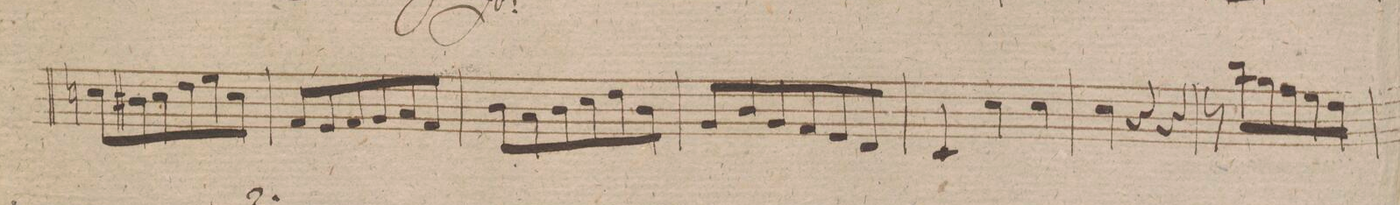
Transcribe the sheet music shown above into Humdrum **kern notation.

**kern	**dynam
*I"Viola.	*
*clefC3	*
*k[f#]	*
*M3/4	*
8dn\L	.
8c#X\	.
8d\	.
8e\	.
8f#\	.
8d\J	.
=7	=7
8G/L	.
8F#/	.
8G/	.
8A/	.
8B/	.
8G/J	.
=8	=8
8c\L	.
8B/	.
8c\	.
8d\	.
8e\	.
8c\J	.
=9	=9
8A/L	.
8c\	.
8A/	.
8G/	.
8F#/	.
8E/J	.
=10	=10
4D/	.
4d\	.
4d\	.
=11	=11
4d\	.
4r	.
4r	.
=12	=12
8r	.
8cc\L	.
8a\	.
8g\	.
8f#\	.
8e\J	.
=13	=13
*-	*-
